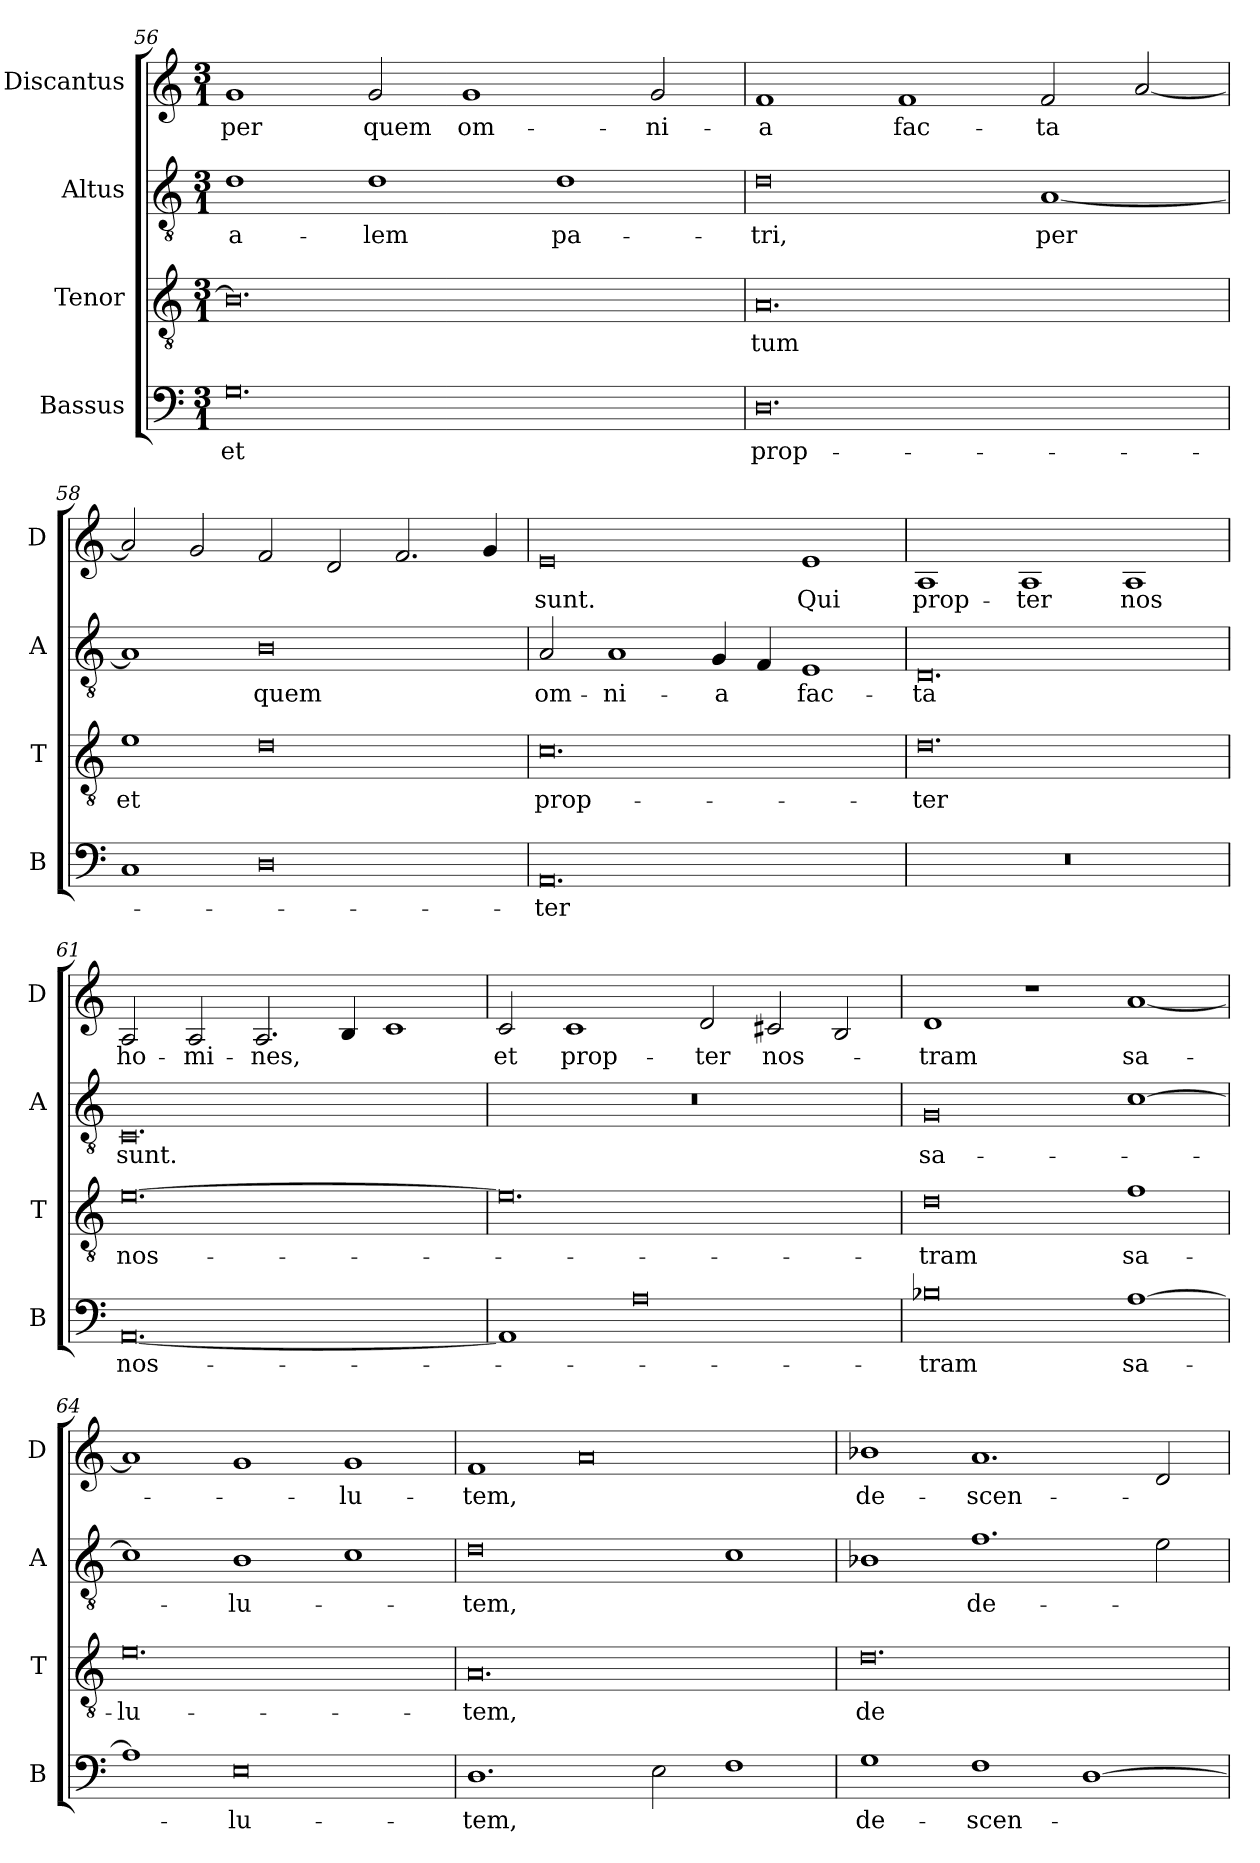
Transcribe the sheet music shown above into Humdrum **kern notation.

**kern	**text	**kern	**text	**kern	**text	**kern	**text
*part4	*part4	*part3	*part3	*part2	*part2	*part1	*part1
*staff4	*staff4	*staff3	*staff3	*staff2	*staff2	*staff1	*staff1
*I"Bassus	*	*I"Tenor	*	*I"Altus	*	*I"Discantus	*
*I'B	*	*I'T	*	*I'A	*	*I'D	*
*clefF4	*	*clefGv2	*	*clefGv2	*	*clefG2	*
*k[]	*	*k[]	*	*k[]	*	*k[]	*
*M3/1	*	*M3/1	*	*M3/1	*	*M3/1	*
=56	=56	=56	=56	=56	=56	=56	=56
0.G	et	0.B]	.	1d	-a-	1g	per
.	.	.	.	1d	-lem	2g	quem
.	.	.	.	.	.	1g	om-
.	.	.	.	1d	pa-	.	.
.	.	.	.	.	.	2g	-ni-
=57	=57	=57	=57	=57	=57	=57	=57
0.D	prop-	0.A	-tum	0d	-tri,	1f	-a
.	.	.	.	.	.	1f	fac-
.	.	.	.	[1A	per	2f	-ta
.	.	.	.	.	.	[2a	.
=58	=58	=58	=58	=58	=58	=58	=58
1C	.	1e	et	1A]	.	2a]	.
.	.	.	.	.	.	2g	.
0D	.	0d	.	0B	quem	2f	.
.	.	.	.	.	.	2d	.
.	.	.	.	.	.	2.f	.
.	.	.	.	.	.	4g	.
=59	=59	=59	=59	=59	=59	=59	=59
0.AA	-ter	0.c	prop-	2A	om-	0e	sunt.
.	.	.	.	1A	-ni-	.	.
.	.	.	.	4G	-a	.	.
.	.	.	.	4F	.	.	.
.	.	.	.	1E	fac-	1e	Qui
=60	=60	=60	=60	=60	=60	=60	=60
0.r	.	0.d	-ter	0.D	-ta	1A	prop-
.	.	.	.	.	.	1A	-ter
.	.	.	.	.	.	1A	nos
=61	=61	=61	=61	=61	=61	=61	=61
[0.AA	nos-	[0.e	nos-	0.C	sunt.	2A	ho-
.	.	.	.	.	.	2A	-mi-
.	.	.	.	.	.	2.A	-nes,
.	.	.	.	.	.	4B	.
.	.	.	.	.	.	1c	.
=62	=62	=62	=62	=62	=62	=62	=62
1AA]	.	0.e]	.	0.r	.	2c	et
.	.	.	.	.	.	1c	prop-
0A	.	.	.	.	.	.	.
.	.	.	.	.	.	2d	-ter
.	.	.	.	.	.	2c#X	nos-
.	.	.	.	.	.	2B	.
=63	=63	=63	=63	=63	=63	=63	=63
0B-X	-tram	0d	-tram	0G	sa-	1d	-tram
.	.	.	.	.	.	1r	.
[1A	sa-	1f	sa-	[1c	.	[1a	sa-
=64	=64	=64	=64	=64	=64	=64	=64
1A]	.	0.e	-lu-	1c]	.	1a]	.
0E	-lu-	.	.	1B	-lu-	1g	.
.	.	.	.	1c	.	1g	-lu-
=65	=65	=65	=65	=65	=65	=65	=65
1.D	-tem,	0.A	-tem,	0d	-tem,	1f	-tem,
.	.	.	.	.	.	0a	.
2E	.	.	.	.	.	.	.
1F	.	.	.	1c	.	.	.
=66	=66	=66	=66	=66	=66	=66	=66
1G	de-	0.d	de-	1B-X	.	1b-X	de-
1F	-scen-	.	.	1.f	de-	1.a	-scen-
[1D	.	.	.	.	.	.	.
.	.	.	.	2e	.	2d	.
=	=	=	=	=	=	=	=
*-	*-	*-	*-	*-	*-	*-	*-
